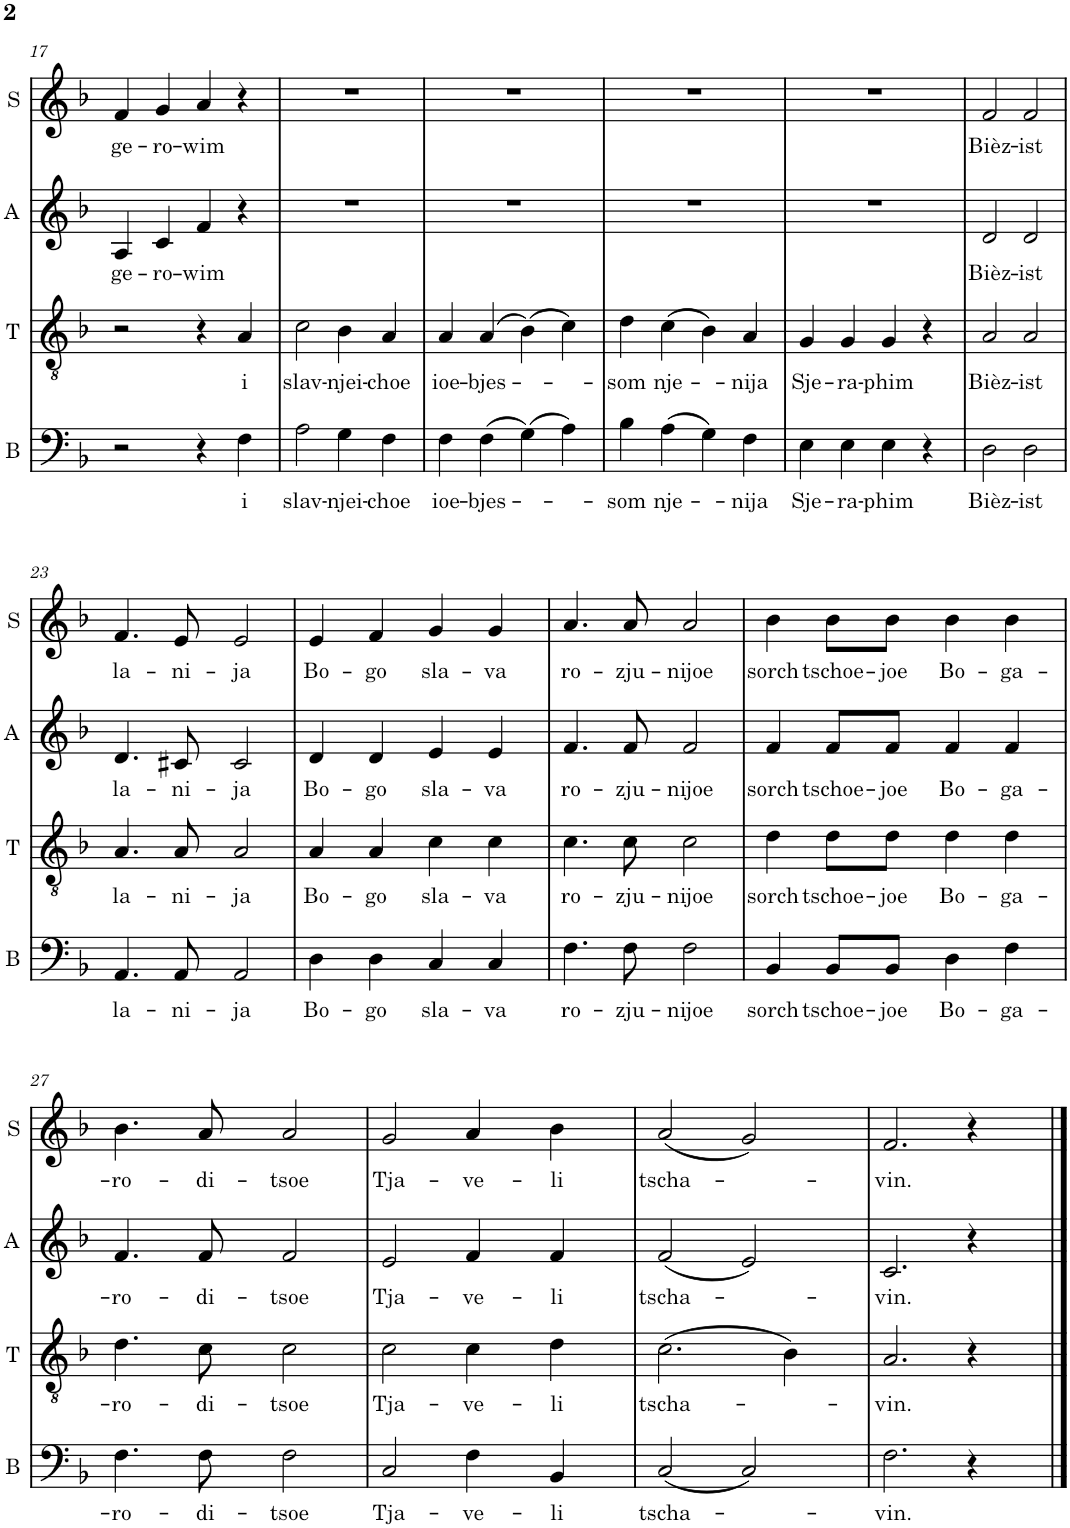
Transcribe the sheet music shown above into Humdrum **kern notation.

**kern	**text	**kern	**text	**kern	**text	**kern	**text
*part4	*part4	*part3	*part3	*part2	*part2	*part1	*part1
*staff4	*staff4	*staff3	*staff3	*staff2	*staff2	*staff1	*staff1
*I"Bas	*	*I"Tenor	*	*I"Alt	*	*I"Sopraan	*
*I'B	*	*I'T	*	*I'A	*	*I'S	*
!!LO:PB:g=z
*clefF4	*	*clefGv2	*	*clefG2	*	*clefG2	*
*k[b-]	*	*k[b-]	*	*k[b-]	*	*k[b-]	*
*M4/4	*	*M4/4	*	*M4/4	*	*M4/4	*
=17	=17	=17	=17	=17	=17	=17	=17
!	!	!	!	!	!LO:LY:b	!	!LO:LY:b
2r	.	2r	.	4A/	ge-	4f/	ge-
!	!	!	!	!	!LO:LY:b	!	!LO:LY:b
.	.	.	.	4c/	ro-	4g/	ro-
!	!	!	!	!	!LO:LY:b	!	!LO:LY:b
4r	.	4r	.	4f/	wim	4a/	wim
!	!LO:LY:b	!	!LO:LY:b	!	!	!	!
4F\	i	4A/	i	4r	.	4r	.
=18	=18	=18	=18	=18	=18	=18	=18
!	!LO:LY:b	!	!LO:LY:b	!	!	!	!
2A\	slav-	2c\	slav-	1r	.	1r	.
!	!LO:LY:b	!	!LO:LY:b	!	!	!	!
4G\	njei-	4B-\	njei-	.	.	.	.
!	!LO:LY:b	!	!LO:LY:b	!	!	!	!
4F\	choe	4A/	choe	.	.	.	.
=19	=19	=19	=19	=19	=19	=19	=19
!	!LO:LY:b	!	!LO:LY:b	!	!	!	!
4F\	ioe-	4A/	ioe-	1r	.	1r	.
!	!LO:LY:b	!	!LO:LY:b	!	!	!	!
(4F\	bjes-	(4A/	bjes-	.	.	.	.
(4G\)	.	(4B-\)	.	.	.	.	.
4A\)	.	4c\)	.	.	.	.	.
=20	=20	=20	=20	=20	=20	=20	=20
!	!LO:LY:b	!	!LO:LY:b	!	!	!	!
4B-\	som	4d\	som	1r	.	1r	.
!	!LO:LY:b	!	!LO:LY:b	!	!	!	!
(4A\	nje-	(4c\	nje-	.	.	.	.
4G\)	.	4B-\)	.	.	.	.	.
!	!LO:LY:b	!	!LO:LY:b	!	!	!	!
4F\	nija	4A/	nija	.	.	.	.
=21	=21	=21	=21	=21	=21	=21	=21
!	!LO:LY:b	!	!LO:LY:b	!	!	!	!
4E\	Sje-	4G/	Sje-	1r	.	1r	.
!	!LO:LY:b	!	!LO:LY:b	!	!	!	!
4E\	ra-	4G/	ra-	.	.	.	.
!	!LO:LY:b	!	!LO:LY:b	!	!	!	!
4E\	phim	4G/	phim	.	.	.	.
4r	.	4r	.	.	.	.	.
=22	=22	=22	=22	=22	=22	=22	=22
!	!LO:LY:b	!	!LO:LY:b	!	!LO:LY:b	!	!LO:LY:b
2D\	Bièz-	2A/	Bièz-	2d/	Bièz-	2f/	Bièz-
!	!LO:LY:b	!	!LO:LY:b	!	!LO:LY:b	!	!LO:LY:b
2D\	ist	2A/	ist	2d/	ist	2f/	ist
!!LO:LB:g=z
=23	=23	=23	=23	=23	=23	=23	=23
!	!LO:LY:b	!	!LO:LY:b	!	!LO:LY:b	!	!LO:LY:b
4.AA/	la-	4.A/	la-	4.d/	la-	4.f/	la-
!	!LO:LY:b	!	!LO:LY:b	!	!LO:LY:b	!	!LO:LY:b
8AA/	ni-	8A/	ni-	8c#X/	ni-	8e/	ni-
!	!LO:LY:b	!	!LO:LY:b	!	!LO:LY:b	!	!LO:LY:b
2AA/	ja	2A/	ja	2c#/	ja	2e/	ja
=24	=24	=24	=24	=24	=24	=24	=24
!	!LO:LY:b	!	!LO:LY:b	!	!LO:LY:b	!	!LO:LY:b
4D\	Bo-	4A/	Bo-	4d/	Bo-	4e/	Bo-
!	!LO:LY:b	!	!LO:LY:b	!	!LO:LY:b	!	!LO:LY:b
4D\	go	4A/	go	4d/	go	4f/	go
!	!LO:LY:b	!	!LO:LY:b	!	!LO:LY:b	!	!LO:LY:b
4C/	sla-	4c\	sla-	4e/	sla-	4g/	sla-
!	!LO:LY:b	!	!LO:LY:b	!	!LO:LY:b	!	!LO:LY:b
4C/	va	4c\	va	4e/	va	4g/	va
=25	=25	=25	=25	=25	=25	=25	=25
!	!LO:LY:b	!	!LO:LY:b	!	!LO:LY:b	!	!LO:LY:b
4.F\	ro-	4.c\	ro-	4.f/	ro-	4.a/	ro-
!	!LO:LY:b	!	!LO:LY:b	!	!LO:LY:b	!	!LO:LY:b
8F\	zju-	8c\	zju-	8f/	zju-	8a/	zju-
!	!LO:LY:b	!	!LO:LY:b	!	!LO:LY:b	!	!LO:LY:b
2F\	nijoe	2c\	nijoe	2f/	nijoe	2a/	nijoe
=26	=26	=26	=26	=26	=26	=26	=26
!	!LO:LY:b	!	!LO:LY:b	!	!LO:LY:b	!	!LO:LY:b
4BB-/	sorch	4d\	sorch	4f/	sorch	4b-\	sorch
!	!LO:LY:b	!	!LO:LY:b	!	!LO:LY:b	!	!LO:LY:b
8BB-/L	tschoe-	8d\L	tschoe-	8f/L	tschoe-	8b-\L	tschoe-
!	!LO:LY:b	!	!LO:LY:b	!	!LO:LY:b	!	!LO:LY:b
8BB-/J	joe	8d\J	joe	8f/J	joe	8b-\J	joe
!	!LO:LY:b	!	!LO:LY:b	!	!LO:LY:b	!	!LO:LY:b
4D\	Bo-	4d\	Bo-	4f/	Bo-	4b-\	Bo-
!	!LO:LY:b	!	!LO:LY:b	!	!LO:LY:b	!	!LO:LY:b
4F\	ga-	4d\	ga-	4f/	ga-	4b-\	ga-
!!LO:LB:g=z
=27	=27	=27	=27	=27	=27	=27	=27
!	!LO:LY:b	!	!LO:LY:b	!	!LO:LY:b	!	!LO:LY:b
4.F\	ro-	4.d\	ro-	4.f/	ro-	4.b-\	ro-
!	!LO:LY:b	!	!LO:LY:b	!	!LO:LY:b	!	!LO:LY:b
8F\	di-	8c\	di-	8f/	di-	8a/	di-
!	!LO:LY:b	!	!LO:LY:b	!	!LO:LY:b	!	!LO:LY:b
2F\	tsoe	2c\	tsoe	2f/	tsoe	2a/	tsoe
=28	=28	=28	=28	=28	=28	=28	=28
!	!LO:LY:b	!	!LO:LY:b	!	!LO:LY:b	!	!LO:LY:b
2C/	Tja-	2c\	Tja-	2e/	Tja-	2g/	Tja-
!	!LO:LY:b	!	!LO:LY:b	!	!LO:LY:b	!	!LO:LY:b
4F\	ve-	4c\	ve-	4f/	ve-	4a/	ve-
!	!LO:LY:b	!	!LO:LY:b	!	!LO:LY:b	!	!LO:LY:b
4BB-/	li	4d\	li	4f/	li	4b-\	li
=29	=29	=29	=29	=29	=29	=29	=29
!	!LO:LY:b	!	!LO:LY:b	!	!LO:LY:b	!	!LO:LY:b
(2C/	tscha-	(2.c\	tscha-	(2f/	tscha-	(2a/	tscha-
2C/)	.	.	.	2e/)	.	2g/)	.
.	.	4B-\)	.	.	.	.	.
=30	=30	=30	=30	=30	=30	=30	=30
!	!LO:LY:b	!	!LO:LY:b	!	!LO:LY:b	!	!LO:LY:b
2.F\	vin.	2.A/	vin.	2.c/	vin.	2.f/	vin.
4r	.	4r	.	4r	.	4r	.
==	==	==	==	==	==	==	==
*-	*-	*-	*-	*-	*-	*-	*-
